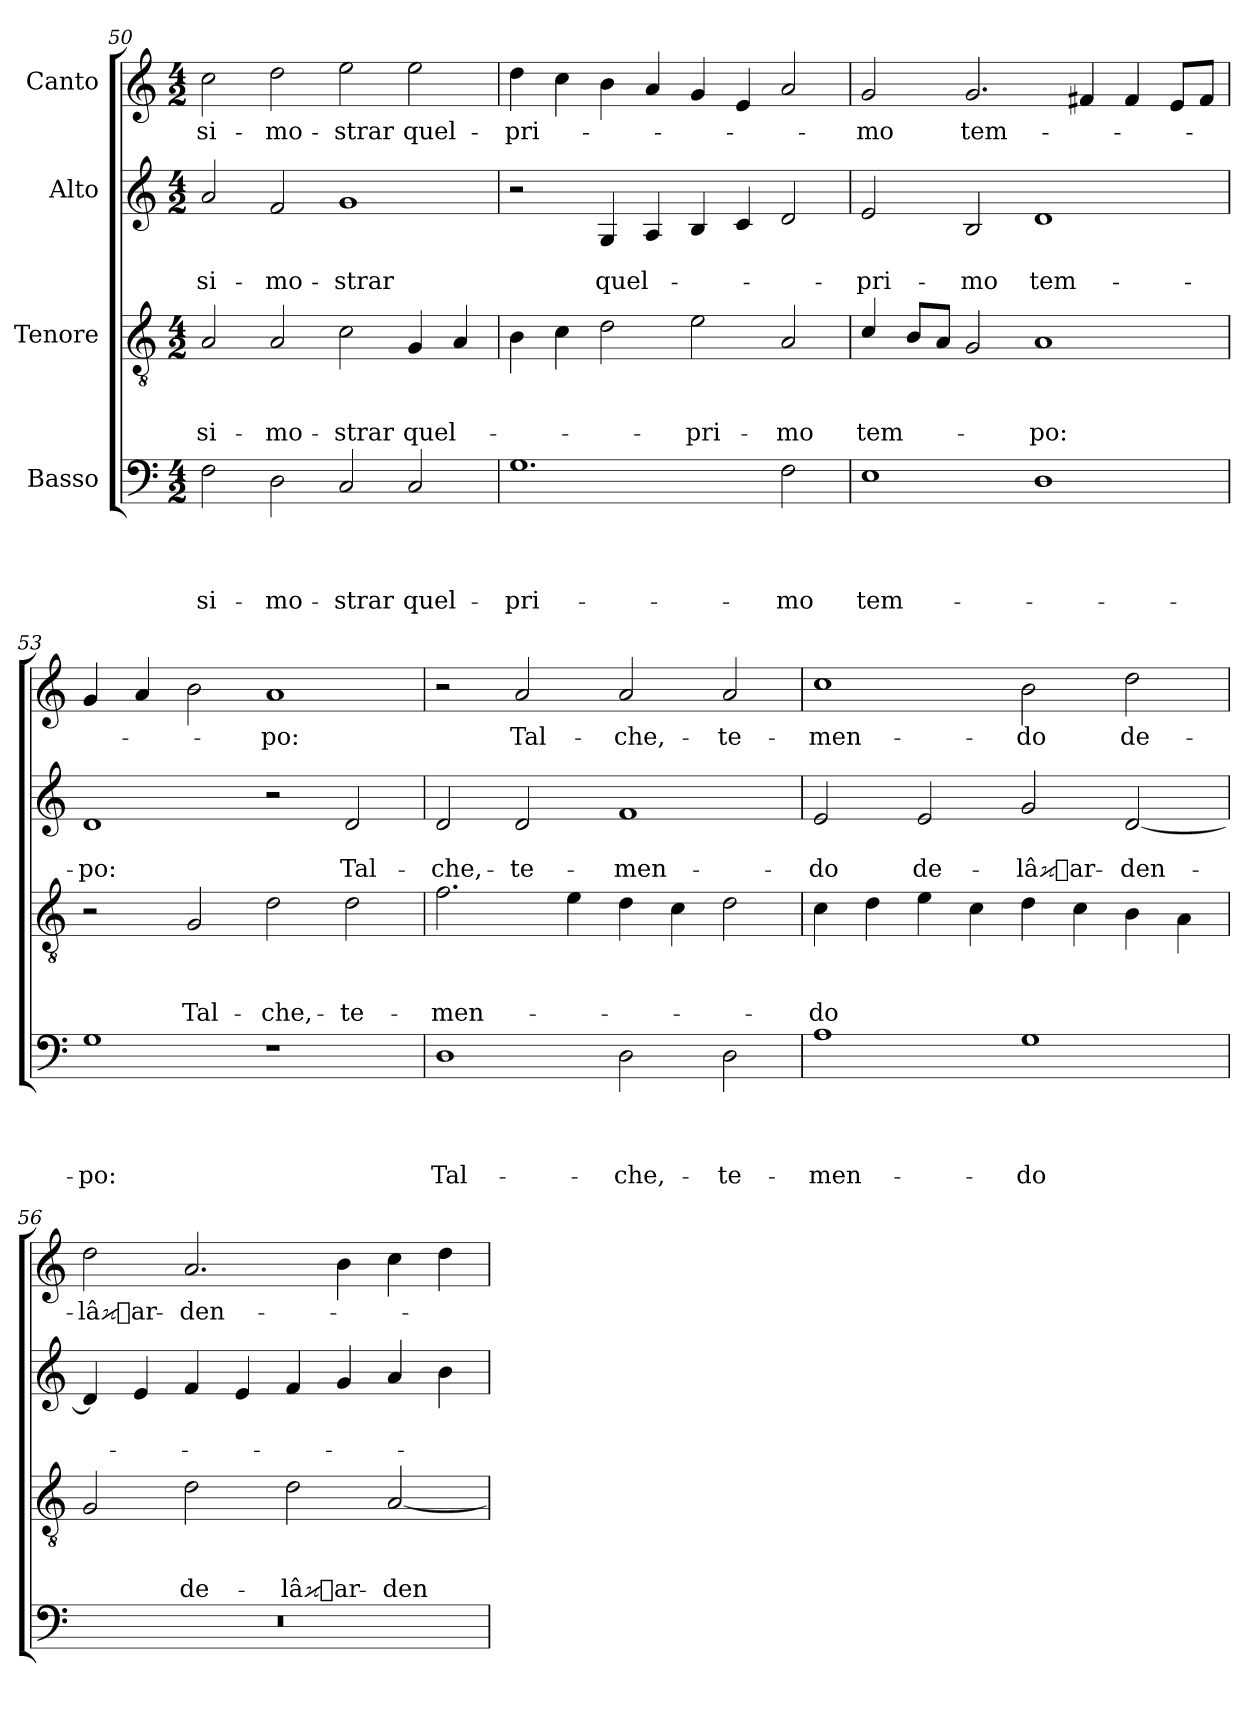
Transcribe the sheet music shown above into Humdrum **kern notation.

**kern	**text	**text	**text	**text	**kern	**text	**text	**text	**kern	**text	**text	**kern	**text
*part4	*part4	*part4	*part4	*part4	*part3	*part3	*part3	*part3	*part2	*part2	*part2	*part1	*part1
*staff4	*staff4	*staff4	*staff4	*staff4	*staff3	*staff3	*staff3	*staff3	*staff2	*staff2	*staff2	*staff1	*staff1
*I"Basso	*	*	*	*	*I"Tenore	*	*	*	*I"Alto	*	*	*I"Canto	*
*clefF4	*	*	*	*	*clefGv2	*	*	*	*clefG2	*	*	*clefG2	*
*k[]	*	*	*	*	*k[]	*	*	*	*k[]	*	*	*k[]	*
*M4/2	*	*	*	*	*M4/2	*	*	*	*M4/2	*	*	*M4/2	*
=50	=50	=50	=50	=50	=50	=50	=50	=50	=50	=50	=50	=50	=50
2F\	.	.	.	si-	2A/	.	.	si-	2a/	.	si-	2cc\	si-
2D\	.	.	.	mo-	2A/	.	.	mo-	2f/	.	mo-	2dd\	mo-
2C/	.	.	.	-strar	2c\	.	.	-strar	1g/	.	-strar	2ee\	-strar
2C/	.	.	.	quel-	4G/	.	.	quel-	.	.	.	2ee\	quel-
.	.	.	.	.	4A/	.	.	.	.	.	.	.	.
=51	=51	=51	=51	=51	=51	=51	=51	=51	=51	=51	=51	=51	=51
1.G\	.	.	.	pri-	4B\	.	.	.	2r	.	.	4dd\	pri-
.	.	.	.	.	4c\	.	.	.	.	.	.	4cc\	.
.	.	.	.	.	2d\	.	.	.	4G/	.	quel-	4b\	.
.	.	.	.	.	.	.	.	.	4A/	.	.	4a/	.
.	.	.	.	.	2e\	.	.	pri-	4B/	.	.	4g/	.
.	.	.	.	.	.	.	.	.	4c/	.	.	4e/	.
2F\	.	.	.	-mo	2A/	.	.	-mo	2d/	.	.	2a/	.
=52	=52	=52	=52	=52	=52	=52	=52	=52	=52	=52	=52	=52	=52
1E\	.	.	.	tem-	4c/	.	.	tem-	2e/	.	pri-	2g/	-mo
.	.	.	.	.	8B/L	.	.	.	.	.	.	.	.
.	.	.	.	.	8A/J	.	.	.	.	.	.	.	.
.	.	.	.	.	2G/	.	.	.	2B/	.	-mo	2.g/	tem-
1D\	.	.	.	.	1A/	.	.	-po:	1d/	.	tem-	.	.
.	.	.	.	.	.	.	.	.	.	.	.	4f#X/	.
.	.	.	.	.	.	.	.	.	.	.	.	4f#/	.
.	.	.	.	.	.	.	.	.	.	.	.	8e/L	.
.	.	.	.	.	.	.	.	.	.	.	.	8f#/J	.
=53	=53	=53	=53	=53	=53	=53	=53	=53	=53	=53	=53	=53	=53
1G\	.	.	.	-po:	2r	.	.	.	1d/	.	-po:	4g/	.
.	.	.	.	.	.	.	.	.	.	.	.	4a/	.
.	.	.	.	.	2G/	.	.	Tal-	.	.	.	2b\	.
1r	.	.	.	.	2d\	.	.	che,-	2r	.	.	1a/	-po:
.	.	.	.	.	2d\	.	.	te-	2d/	.	Tal-	.	.
=54	=54	=54	=54	=54	=54	=54	=54	=54	=54	=54	=54	=54	=54
1D\	.	.	.	Tal-	2.f\	.	.	-men-	2d/	.	che,-	2r	.
.	.	.	.	.	.	.	.	.	2d/	.	te-	2a/	Tal-
.	.	.	.	.	4e\	.	.	.	.	.	.	.	.
2D\	.	.	.	che,-	4d\	.	.	.	1f/	.	-men-	2a/	che,-
.	.	.	.	.	4c\	.	.	.	.	.	.	.	.
2D\	.	.	.	te-	2d\	.	.	.	.	.	.	2a/	te-
=55	=55	=55	=55	=55	=55	=55	=55	=55	=55	=55	=55	=55	=55
1A\	.	.	.	-men-	4c\	.	.	-do	2e/	.	-do	1cc\	-men-
.	.	.	.	.	4d\	.	.	.	.	.	.	.	.
.	.	.	.	.	4e\	.	.	.	2e/	.	de-	.	.
.	.	.	.	.	4c\	.	.	.	.	.	.	.	.
1G\	.	.	.	-do	4d\	.	.	.	2g/	.	lâar-	2b\	-do
.	.	.	.	.	4c\	.	.	.	.	.	.	.	.
.	.	.	.	.	4B\	.	.	.	[2d/	.	-den-	2dd\	de-
.	.	.	.	.	4A\	.	.	.	.	.	.	.	.
=56	=56	=56	=56	=56	=56	=56	=56	=56	=56	=56	=56	=56	=56
0r	.	.	.	.	2G/	.	.	.	4d/]	.	.	2dd\	lâar-
.	.	.	.	.	.	.	.	.	4e/	.	.	.	.
.	.	.	.	.	2d\	.	.	de-	4f/	.	.	2.a/	-den-
.	.	.	.	.	.	.	.	.	4e/	.	.	.	.
.	.	.	.	.	2d\	.	.	lâar-	4f/	.	.	.	.
.	.	.	.	.	.	.	.	.	4g/	.	.	4b\	.
.	.	.	.	.	[2A/	.	.	-den-	4a/	.	.	4cc\	.
.	.	.	.	.	.	.	.	.	4b\	.	.	4dd\	.
=	=	=	=	=	=	=	=	=	=	=	=	=	=
*-	*-	*-	*-	*-	*-	*-	*-	*-	*-	*-	*-	*-	*-
